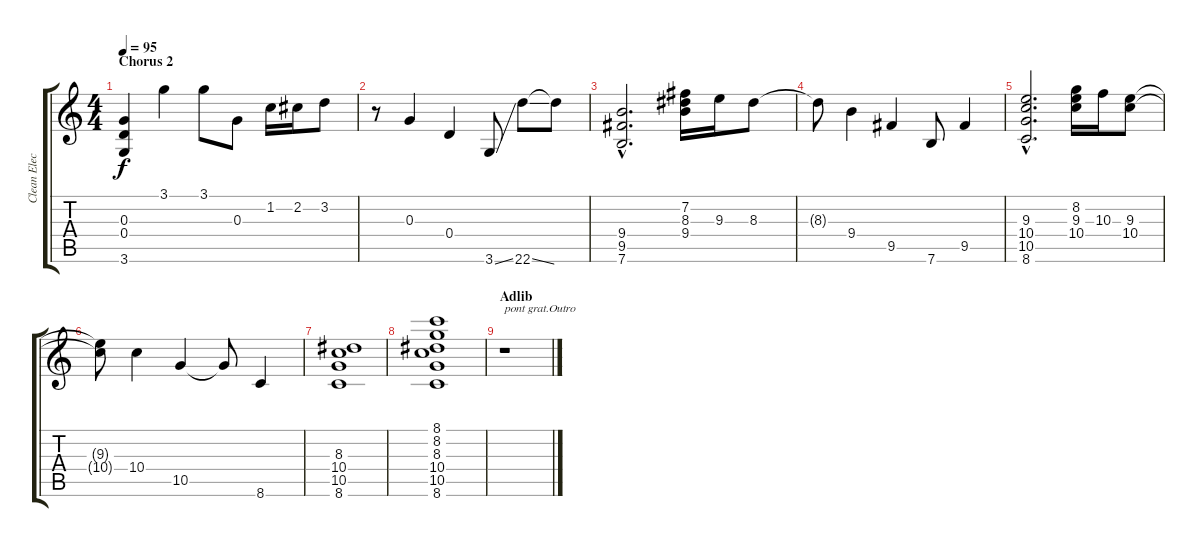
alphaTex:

\track ("Clean Electric" "Clean Elec") {instrument electricguitarclean}
\staff {score tabs}
\tuning (E4 B3 G3 D3 A2 E2) {hide}
\ts (4 4)
\section ("" "Chorus 2")
\tempo 95
\clef g2
\ks c
(0.3 0.4 3.6).4{dy f} 3.1.4 3.1.8 0.3.8 1.2.16 2.2.16 3.2.8 |
r.8 0.3.4 0.4.4 3.6{ss}.8 22.6{ss}.8 22.6{t}.8 |
(9.4{hac} 9.5{hac} 7.6{hac}).2{d} (7.2 8.3 9.4).16 9.3.16 8.3.8 |
8.3{t}.8 9.4.4 9.5.4 7.6.8 9.5.4 |
(9.3{hac} 10.4{hac} 10.5{hac} 8.6{hac}).2{d} (8.2 9.3 10.4).16 10.3.16 (9.3 10.4).8 |
(9.3{t} 10.4{t}).8 10.4.4 10.5.4 10.5{t}.8 8.6.4 |
(8.3 10.4 10.5 8.6).1 |
(8.1 8.2 8.3 10.4 10.5 8.6).1 |
\section ("" "Adlib")
r.1{txt "pont grat.Outro"}
